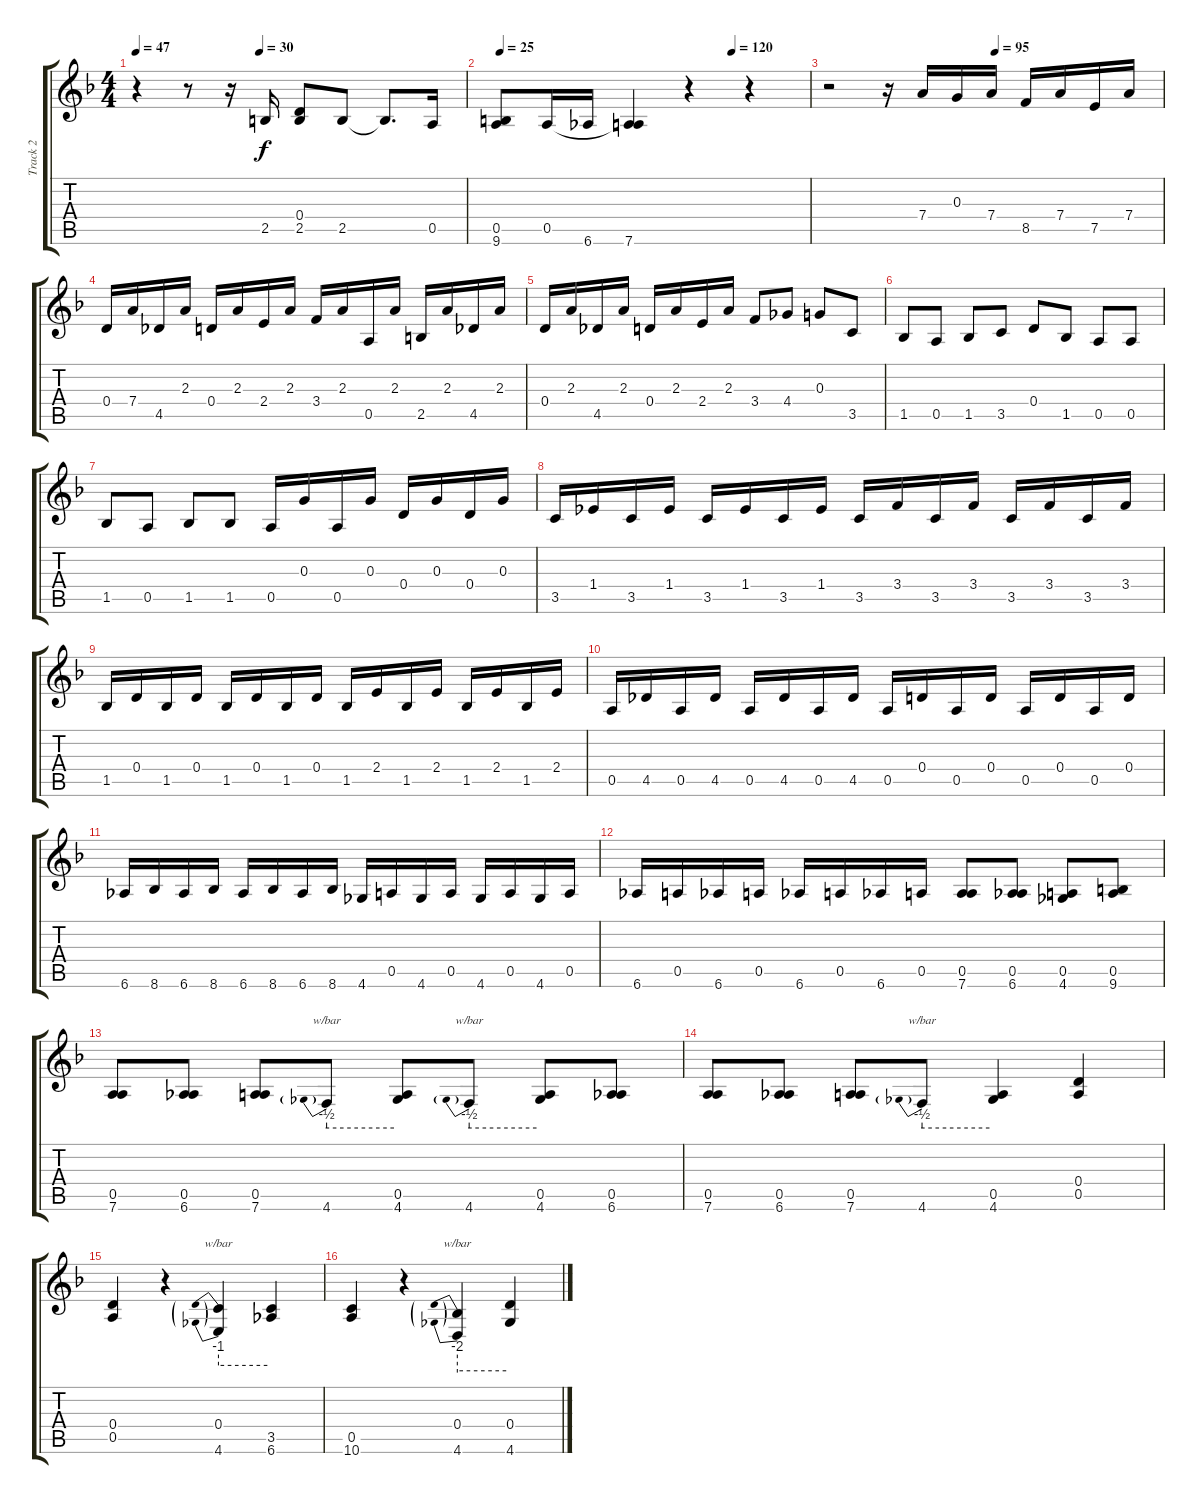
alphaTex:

\track ("Track 2" "Track 2") {instrument distortionguitar}
\staff {score tabs}
\tuning (E4 B3 G3 D3 A2 D2) {hide}
\ts (4 4)
\tempo 47
\tempo (30 0.375)
\clef g2
\ks dminor
r.4{dy f} r.8 r.16 2.5.16 (0.4 2.5).8 2.5.8 2.5{t}.8{d} 0.5.16 |
\tempo 25
\tempo (120 0.75)
(0.5 9.6).8 0.5.16 6.6.16 (0.5{t} 7.6).4 r.4 r.4 |
\tempo (95 0.5)
r.2 r.16{volume 12} 7.4.16 0.3.16 7.4.16 8.5.16 7.4.16 7.5.16 7.4.16 |
0.4.16 7.4.16 4.5.16 2.3.16 0.4.16 2.3.16 2.4.16 2.3.16 3.4.16 2.3.16 0.5.16 2.3.16 2.5.16 2.3.16 4.5.16 2.3.16 |
0.4.16 2.3.16 4.5.16 2.3.16 0.4.16 2.3.16 2.4.16 2.3.16 3.4.8 4.4.8 0.3.8 3.5.8 |
1.5.8 0.5.8 1.5.8 3.5.8 0.4.8 1.5.8 0.5.8 0.5.8 |
1.5.8 0.5.8 1.5.8 1.5.8 0.5.16 0.3.16 0.5.16 0.3.16 0.4.16 0.3.16 0.4.16 0.3.16 |
3.5.16 1.4.16 3.5.16 1.4.16 3.5.16 1.4.16 3.5.16 1.4.16 3.5.16 3.4.16 3.5.16 3.4.16 3.5.16 3.4.16 3.5.16 3.4.16 |
1.5.16 0.4.16 1.5.16 0.4.16 1.5.16 0.4.16 1.5.16 0.4.16 1.5.16 2.4.16 1.5.16 2.4.16 1.5.16 2.4.16 1.5.16 2.4.16 |
0.5.16 4.5.16 0.5.16 4.5.16 0.5.16 4.5.16 0.5.16 4.5.16 0.5.16 0.4.16 0.5.16 0.4.16 0.5.16 0.4.16 0.5.16 0.4.16 |
6.6.16 8.6.16 6.6.16 8.6.16 6.6.16 8.6.16 6.6.16 8.6.16 4.6.16 0.5.16 4.6.16 0.5.16 4.6.16 0.5.16 4.6.16 0.5.16 |
6.6.16 0.5.16 6.6.16 0.5.16 6.6.16 0.5.16 6.6.16 0.5.16 (0.5 7.6).8 (0.5 6.6).8 (0.5 4.6).8 (0.5 9.6).8 |
(0.5 7.6).8 (0.5 6.6).8 (0.5 7.6).8 4.6.8{tbe (predive default 0 -2 60 -2)} (0.5 4.6).8 4.6.8{tbe (predive default 0 -2 60 -2)} (0.5 4.6).8 (0.5 6.6).8 |
(0.5 7.6).8 (0.5 6.6).8 (0.5 7.6).8 4.6.8{tbe (predive default 0 -2 60 -2)} (0.5 4.6).4 (0.4 0.5).4 |
(0.4 0.5).4 r.4 (0.4 4.6).4{tbe (predive default 0 -4 60 -4)} (3.5 6.6).4 |
(0.5 10.6).4 r.4 (0.4 4.6).4{tbe (predive default 0 -8 60 -8)} (0.4 4.6).4
